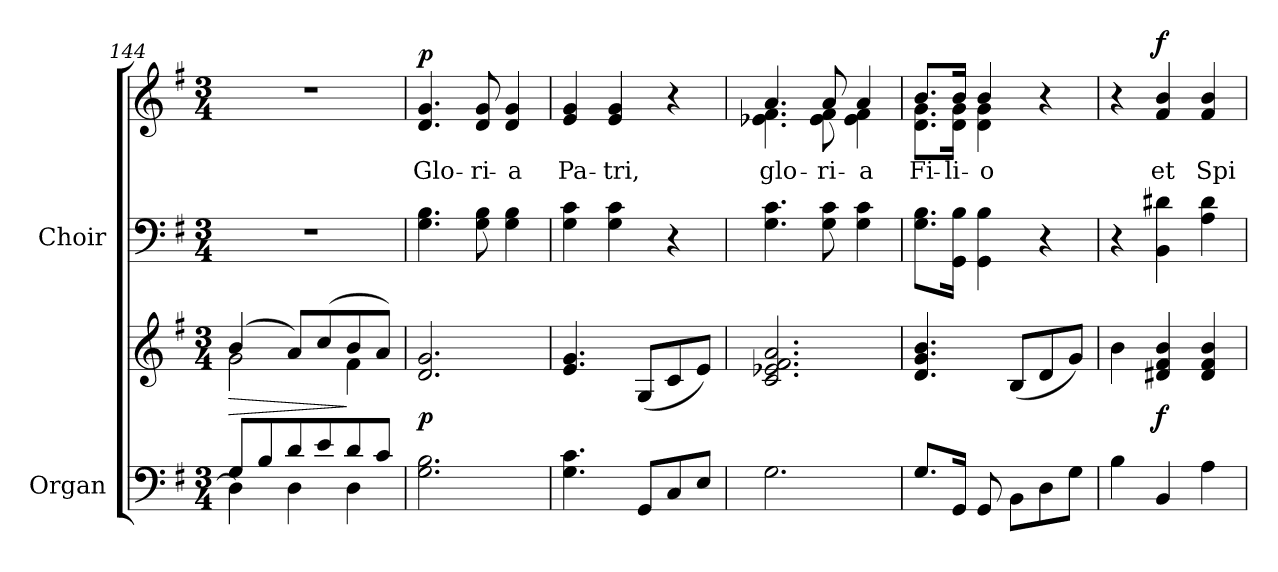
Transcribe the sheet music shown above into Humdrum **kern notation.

**kern	**kern	**dynam	**kern	**kern	**text	**dynam
*part2	*part2	*part2	*part1	*part1	*part1	*part1
*staff4	*staff3	*staff3/4	*staff2	*staff1	*staff1	*staff1/2
*I"Organ	*	*	*I"Choir	*	*	*
*I'Org.	*	*	*I'Choir	*	*	*
!!LO:LB:g=z
*clefF4	*clefG2	*	*clefF4	*clefG2	*	*
*k[f#]	*k[f#]	*	*k[f#]	*k[f#]	*	*
*G:	*G:	*	*G:	*G:	*	*
*M3/4	*M3/4	*	*M3/4	*M3/4	*	*
=144	=144	=144	=144	=144	=144	=144
*^	*^	*	*	*	*	*
!	!	!	!	!LO:HP:b	!LO:N:vis=1	!LO:N:vis=1	!	!
8Gi/L	4Di\]	(4bi/	2gi\	>	2.r	2.r	.	.
8Bi/	.	.	.	.	.	.	.	.
8di/	4Di\	8ai/L)	.	.	.	.	.	.
8ei/	.	(8cci/	.	.	.	.	.	.
8di/	4Di\	8bi/	4f#i\	]	.	.	.	.
8ci/J	.	8ai/J)	.	.	.	.	.	.
*v	*v	*	*	*	*	*	*	*
*	*v	*v	*	*	*	*	*
=145	=145	=145	=145	=145	=145	=145
!	!	!	!	!	!LO:LY:b:color=#000000	!
2.Gi\ 2.Bi	2.di/ 2.gi	p	4.Gi\ 4.Bi	4.di/ 4.gi	Glo-	p
!	!	!	!	!	!LO:LY:b:color=#000000	!
.	.	.	8Gi\ 8Bi	8di/ 8gi	-ri-	.
!	!	!	!	!	!LO:LY:b:color=#000000	!
.	.	.	4Gi\ 4Bi	4di/ 4gi	-a	.
=146	=146	=146	=146	=146	=146	=146
!	!	!	!	!	!LO:LY:b:color=#000000	!
4.Gi\ 4.ci	4.ei/ 4.gi	.	4Gi\ 4ci	4ei/ 4gi	Pa-	.
!	!	!	!	!	!LO:LY:b:color=#000000	!
.	.	.	4Gi\ 4ci	4ei/ 4gi	-tri,	.
8GGi/L	(8Gi/L	.	.	.	.	.
8Ci/	8ci/	.	4r	4r	.	.
8Ei/J	8ei/J)	.	.	.	.	.
=147	=147	=147	=147	=147	=147	=147
*	*	*	*	*^	*	*
!	!	!	!	!	!	!LO:LY:b:color=#000000	!
2.Gi\	2.ci/ 2.e-Xi 2.f#i 2.ai	.	4.Gi\ 4.ci	4.ai/	4.e-Xi\ 4.f#i	glo-	.
!	!	!	!	!	!	!LO:LY:b:color=#000000	!
.	.	.	8Gi\ 8ci	8ai/	8e-i\ 8f#i	-ri-	.
!	!	!	!	!	!	!LO:LY:b:color=#000000	!
.	.	.	4Gi\ 4ci	4ai/	4e-i\ 4f#i	-a	.
=148	=148	=148	=148	=148	=148	=148	=148
!	!	!	!	!	!	!LO:LY:b:color=#000000	!
8.Gi/L	4.di/ 4.gi 4.bi	.	8.Gi\ 8.BiL	8.bi/L	8.di\ 8.giL	Fi-	.
!	!	!	!	!	!	!LO:LY:b:color=#000000	!
16GGi/Jk	.	.	16GGi\ 16BiJk	16bi/Jk	16di\ 16giJk	-li-	.
!	!	!	!	!	!	!LO:LY:b:color=#000000	!
8GGi/	.	.	4GGi\ 4Bi	4bi/	4di\ 4gi	-o	.
8BBi\L	(8Bi/L	.	.	.	.	.	.
8Di\	8di/	.	4r	4r	4ryy	.	.
8Gi\J	8gi/J)	.	.	.	.	.	.
*	*	*	*	*v	*v	*	*
=149	=149	=149	=149	=149	=149	=149
4Bi\	4bi\	.	4r	4r	.	.
!	!	!	!	!	!LO:LY:b:color=#000000	!
4BBi/	4d#Xi/ 4f#i 4bi	f	4BBi\ 4d#Xi	4f#i/ 4bi	et	f
!	!	!	!	!	!LO:LY:b:color=#000000	!
4Ai\	4d#i/ 4f#i 4bi	.	4Ai\ 4d#i	4f#i/ 4bi	Spi-	.
=	=	=	=	=	=	=
*-	*-	*-	*-	*-	*-	*-
